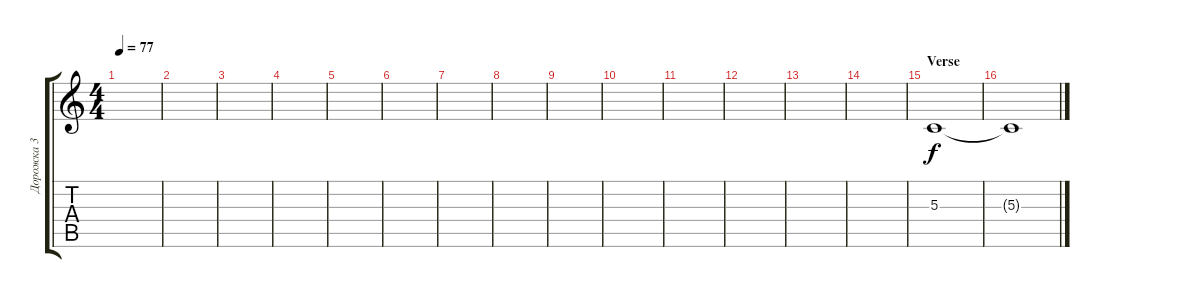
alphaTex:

\track ("Дорожка 3" "Дорожка 3") {instrument drawbarorgan}
\staff {score tabs}
\tuning (E4 B3 G3 D3 A2 E2) {hide}
\ts (4 4)
\tempo 77
\clef g2
\ks c
|
|
|
|
|
|
|
|
|
|
|
|
|
|
\section ("" "Verse")
5.3.1 |
5.3{t}.1
